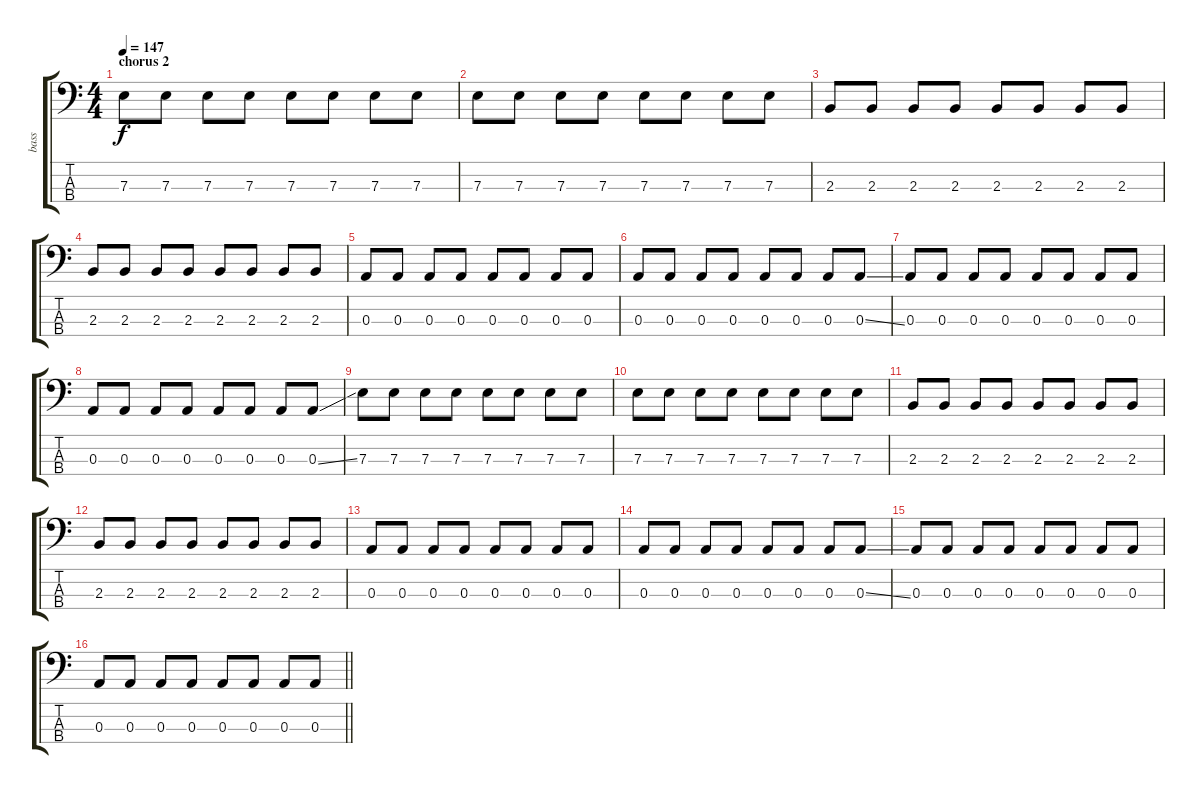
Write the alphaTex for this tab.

\track ("bass" "bass") {instrument overdrivenguitar}
\staff {score tabs}
\tuning (G2 D2 A1 E1) {hide}
\ts (4 4)
\section ("" "chorus 2")
\tempo 147
\clef f4
\ks c
7.3.8{dy f} 7.3.8 7.3.8 7.3.8 7.3.8 7.3.8 7.3.8 7.3.8 |
7.3.8 7.3.8 7.3.8 7.3.8 7.3.8 7.3.8 7.3.8 7.3.8 |
2.3.8 2.3.8 2.3.8 2.3.8 2.3.8 2.3.8 2.3.8 2.3.8 |
2.3.8 2.3.8 2.3.8 2.3.8 2.3.8 2.3.8 2.3.8 2.3.8 |
0.3.8 0.3.8 0.3.8 0.3.8 0.3.8 0.3.8 0.3.8 0.3.8 |
0.3.8 0.3.8 0.3.8 0.3.8 0.3.8 0.3.8 0.3.8 0.3{ss}.8 |
0.3.8 0.3.8 0.3.8 0.3.8 0.3.8 0.3.8 0.3.8 0.3.8 |
0.3.8 0.3.8 0.3.8 0.3.8 0.3.8 0.3.8 0.3.8 0.3{ss}.8 |
7.3.8 7.3.8 7.3.8 7.3.8 7.3.8 7.3.8 7.3.8 7.3.8 |
7.3.8 7.3.8 7.3.8 7.3.8 7.3.8 7.3.8 7.3.8 7.3.8 |
2.3.8 2.3.8 2.3.8 2.3.8 2.3.8 2.3.8 2.3.8 2.3.8 |
2.3.8 2.3.8 2.3.8 2.3.8 2.3.8 2.3.8 2.3.8 2.3.8 |
0.3.8 0.3.8 0.3.8 0.3.8 0.3.8 0.3.8 0.3.8 0.3.8 |
0.3.8 0.3.8 0.3.8 0.3.8 0.3.8 0.3.8 0.3.8 0.3{ss}.8 |
0.3.8 0.3.8 0.3.8 0.3.8 0.3.8 0.3.8 0.3.8 0.3.8 |
\barLineRight lightlight
0.3.8 0.3.8 0.3.8 0.3.8 0.3.8 0.3.8 0.3.8 0.3{ss}.8
